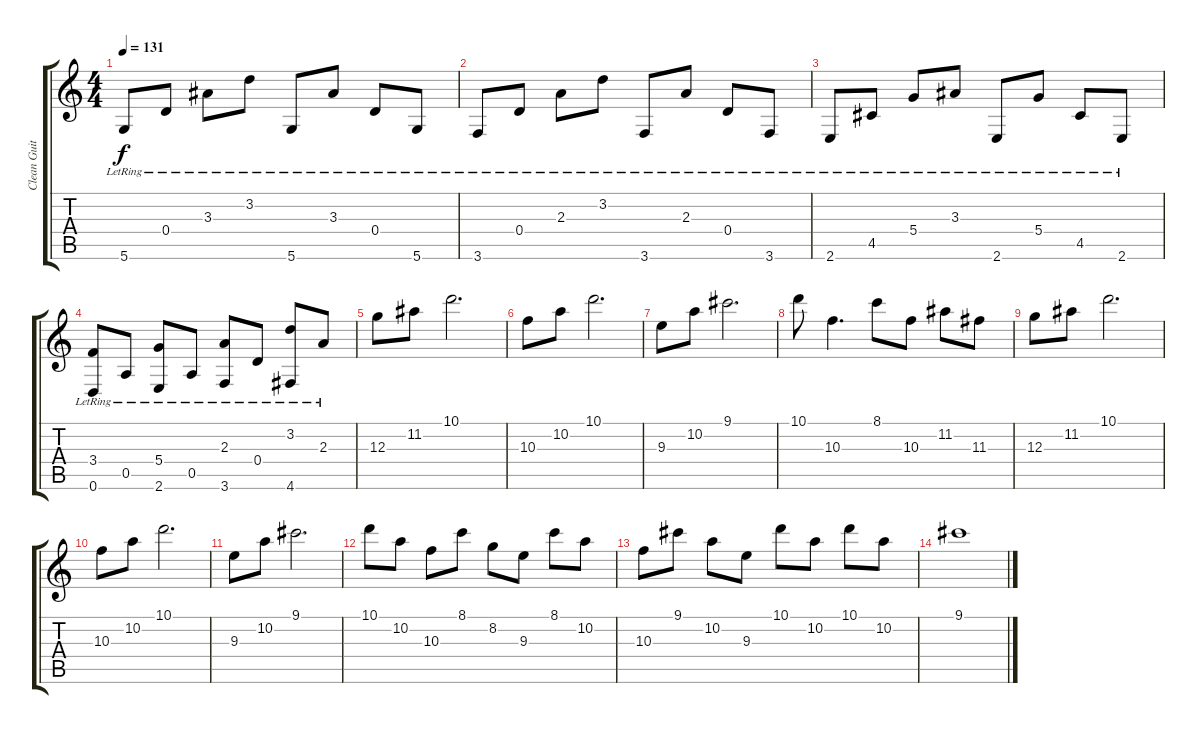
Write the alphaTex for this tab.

\track ("Clean Guitar 1" "Clean Guit") {instrument electricguitarclean}
\staff {score tabs}
\tuning (E4 B3 G3 D3 A2 D2) {hide}
\ts (4 4)
\tempo 131
\clef g2
\ks c
5.6{lr}.8{dy f} 0.4{lr}.8 3.3{lr}.8 3.2{lr}.8 5.6{lr}.8 3.3{lr}.8 0.4{lr}.8 5.6{lr}.8 |
3.6{lr}.8 0.4{lr}.8 2.3{lr}.8 3.2{lr}.8 3.6{lr}.8 2.3{lr}.8 0.4{lr}.8 3.6{lr}.8 |
2.6{lr}.8 4.5{lr}.8 5.4{lr}.8 3.3{lr}.8 2.6{lr}.8 5.4{lr}.8 4.5{lr}.8 2.6{lr}.8 |
(3.4{lr} 0.6{lr}).8 0.5{lr}.8 (5.4{lr} 2.6{lr}).8 0.5{lr}.8 (2.3{lr} 3.6{lr}).8 0.4{lr}.8 (3.2{lr} 4.6{lr}).8 2.3{lr}.8 |
12.3.8 11.2.8 10.1.2{d} |
10.3.8 10.2.8 10.1.2{d} |
9.3.8 10.2.8 9.1.2{d} |
10.1.8 10.3.4{d} 8.1.8 10.3.8 11.2.8 11.3.8 |
12.3.8 11.2.8 10.1.2{d} |
10.3.8 10.2.8 10.1.2{d} |
9.3.8 10.2.8 9.1.2{d} |
10.1.8 10.2.8 10.3.8 8.1.8 8.2.8 9.3.8 8.1.8 10.2.8 |
10.3.8 9.1.8 10.2.8 9.3.8 10.1.8 10.2.8 10.1.8 10.2.8 |
9.1.1
